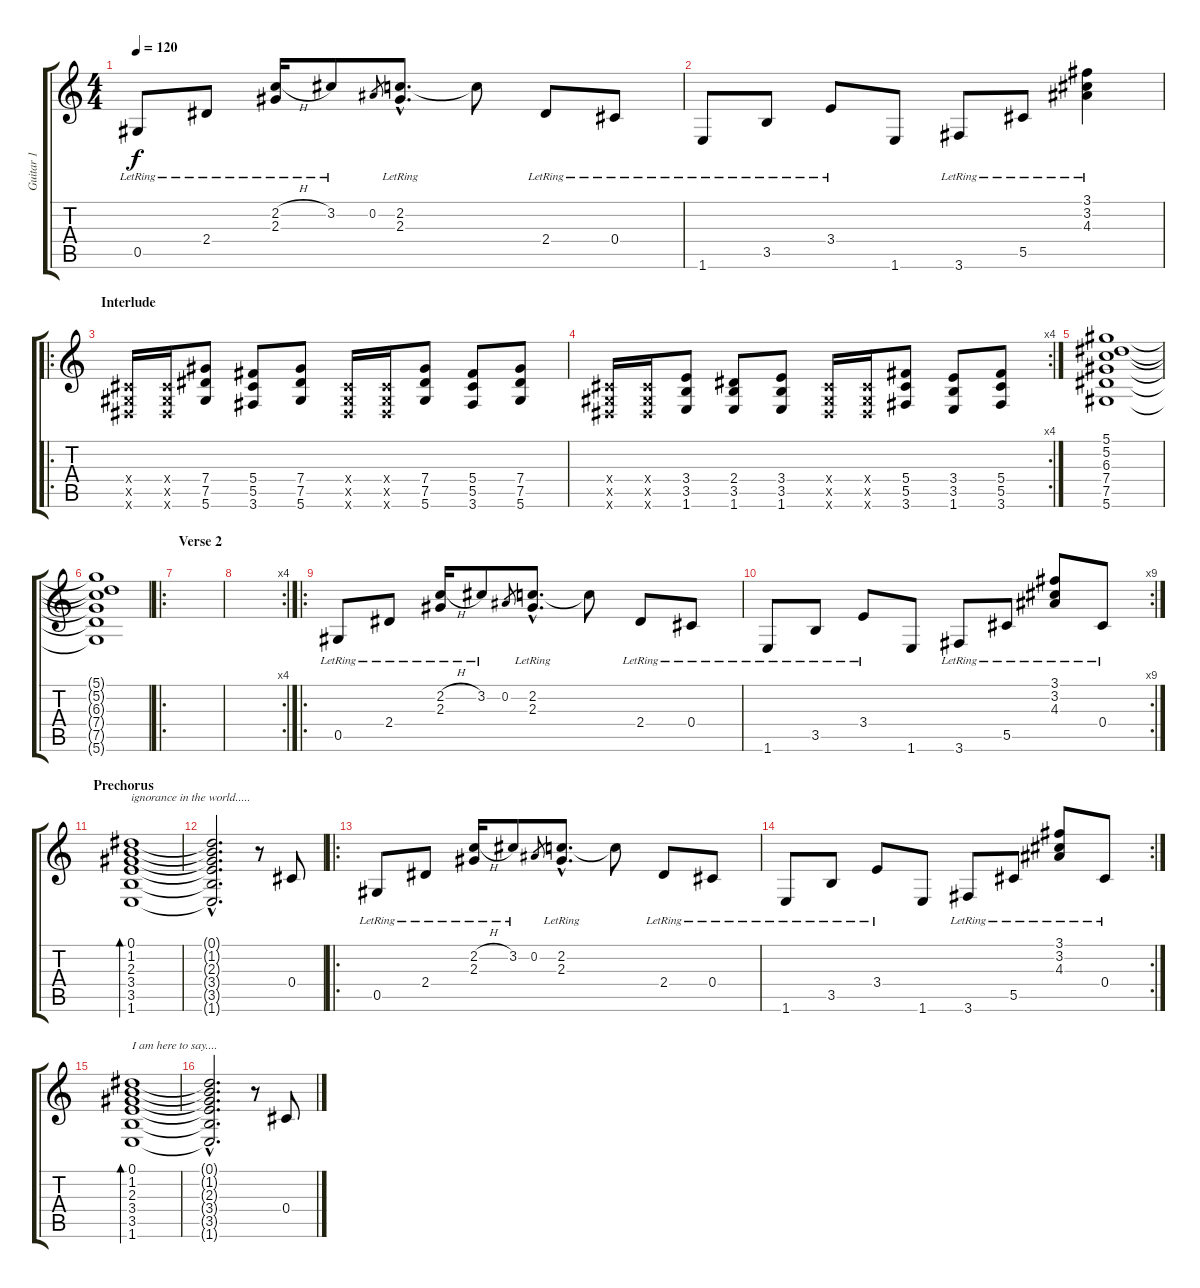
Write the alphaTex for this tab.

\track ("Guitar 1" "Guitar 1") {instrument acousticguitarsteel}
\staff {score tabs}
\tuning (Eb4 Bb3 Gb3 Db3 Ab2 Eb2) {hide}
\ts (4 4)
\tempo 120
\clef g2
\ks c
0.5{lr}.8{dy f} 2.4{lr}.8 (2.2{h} 2.3{lr}).16 3.2{lr}.8 0.2.8{gr} (2.2{hac} 2.3{hac lr}).8{d} 2.2{t}.8 2.4{lr}.8 0.4{lr}.8 |
1.6{lr}.8 3.5{lr}.8 3.4{lr}.8 1.6.8 3.6{lr}.8 5.5{lr}.8 (3.1 3.2 4.3{lr}).4 |
\ro
\section ("" "Interlude")
(0.4{x} 0.5{x} 0.6{x}).16 (0.4{x} 0.5{x} 0.6{x}).16 (7.4 7.5 5.6).8 (5.4 5.5 3.6).8 (7.4 7.5 5.6).8 (0.4{x} 0.5{x} 0.6{x}).16 (0.4{x} 0.5{x} 0.6{x}).16 (7.4 7.5 5.6).8 (5.4 5.5 3.6).8 (7.4 7.5 5.6).8 |
\rc 4
(0.4{x} 0.5{x} 0.6{x}).16 (0.4{x} 0.5{x} 0.6{x}).16 (3.4 3.5 1.6).8 (2.4 3.5 1.6).8 (3.4 3.5 1.6).8 (0.4{x} 0.5{x} 0.6{x}).16 (0.4{x} 0.5{x} 0.6{x}).16 (5.4 5.5 3.6).8 (3.4 3.5 1.6).8 (5.4 5.5 3.6).8 |
(5.1 5.2 6.3 7.4 7.5 5.6).1 |
(5.1{t} 5.2{t} 6.3{t} 7.4{t} 7.5{t} 5.6{t}).1 |
\ro
\section ("" "Verse 2")
|
\rc 4
|
\ro
0.5{lr}.8 2.4{lr}.8 (2.2{h} 2.3{lr}).16 3.2{lr}.8 0.2.8{gr} (2.2{hac} 2.3{hac lr}).8{d} 2.2{t}.8 2.4{lr}.8 0.4{lr}.8 |
\rc 9
1.6{lr}.8 3.5{lr}.8 3.4{lr}.8 1.6.8 3.6{lr}.8 5.5{lr}.8 (3.1 3.2 4.3{lr}).8 0.4{lr}.8 |
\section ("" "Prechorus")
(0.1 1.2 2.3 3.4 3.5 1.6).1{bd 60 txt "ignorance in the world....."} |
(0.1{hac t} 1.2{hac t} 2.3{hac t} 3.4{hac t} 3.5{hac t} 1.6{hac t}).2{d} r.8 0.4.8 |
\ro
0.5{lr}.8 2.4{lr}.8 (2.2{h} 2.3{lr}).16 3.2{lr}.8 0.2.8{gr} (2.2{hac} 2.3{hac lr}).8{d} 2.2{t}.8 2.4{lr}.8 0.4{lr}.8 |
\rc 2
1.6{lr}.8 3.5{lr}.8 3.4{lr}.8 1.6.8 3.6{lr}.8 5.5{lr}.8 (3.1 3.2 4.3{lr}).8 0.4{lr}.8 |
(0.1 1.2 2.3 3.4 3.5 1.6).1{bd 60 txt "I am here to say...."} |
(0.1{hac t} 1.2{hac t} 2.3{hac t} 3.4{hac t} 3.5{hac t} 1.6{hac t}).2{d} r.8 0.4.8
